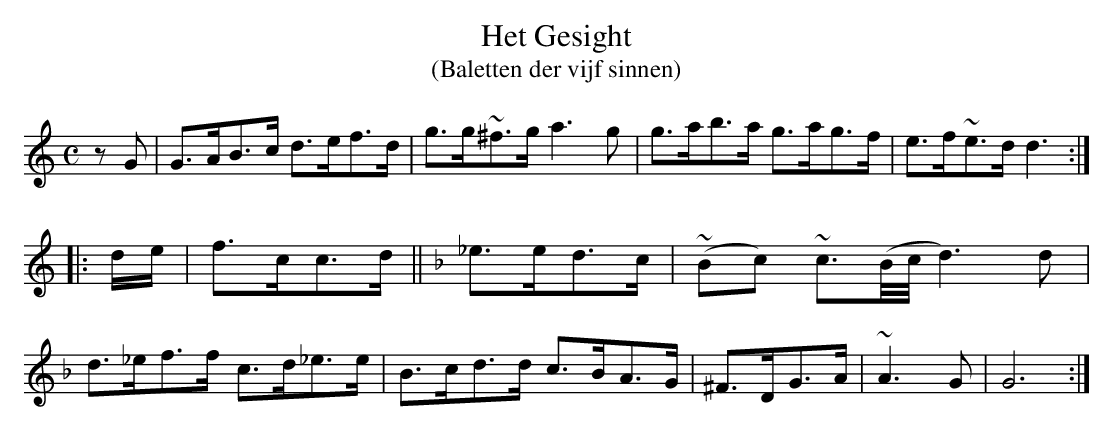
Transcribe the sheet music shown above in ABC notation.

X:1
T:Het Gesight
T:(Baletten der vijf sinnen)
M:C
K:Ddor
zG|G>AB>c d>ef>d|g>g~^f>ga3g|g>ab>a g>ag>f|e>f~e>dd3:|
|:d/e/|f>cc>d ||[K:Gdor]_e>ed>c|~(Bc) ~c3/2(B/4c/4d3)d|
d>_ef>f c>d_e>e|B>cd>d c>BA>G|^F>DG>A|~A3G|G6:|
